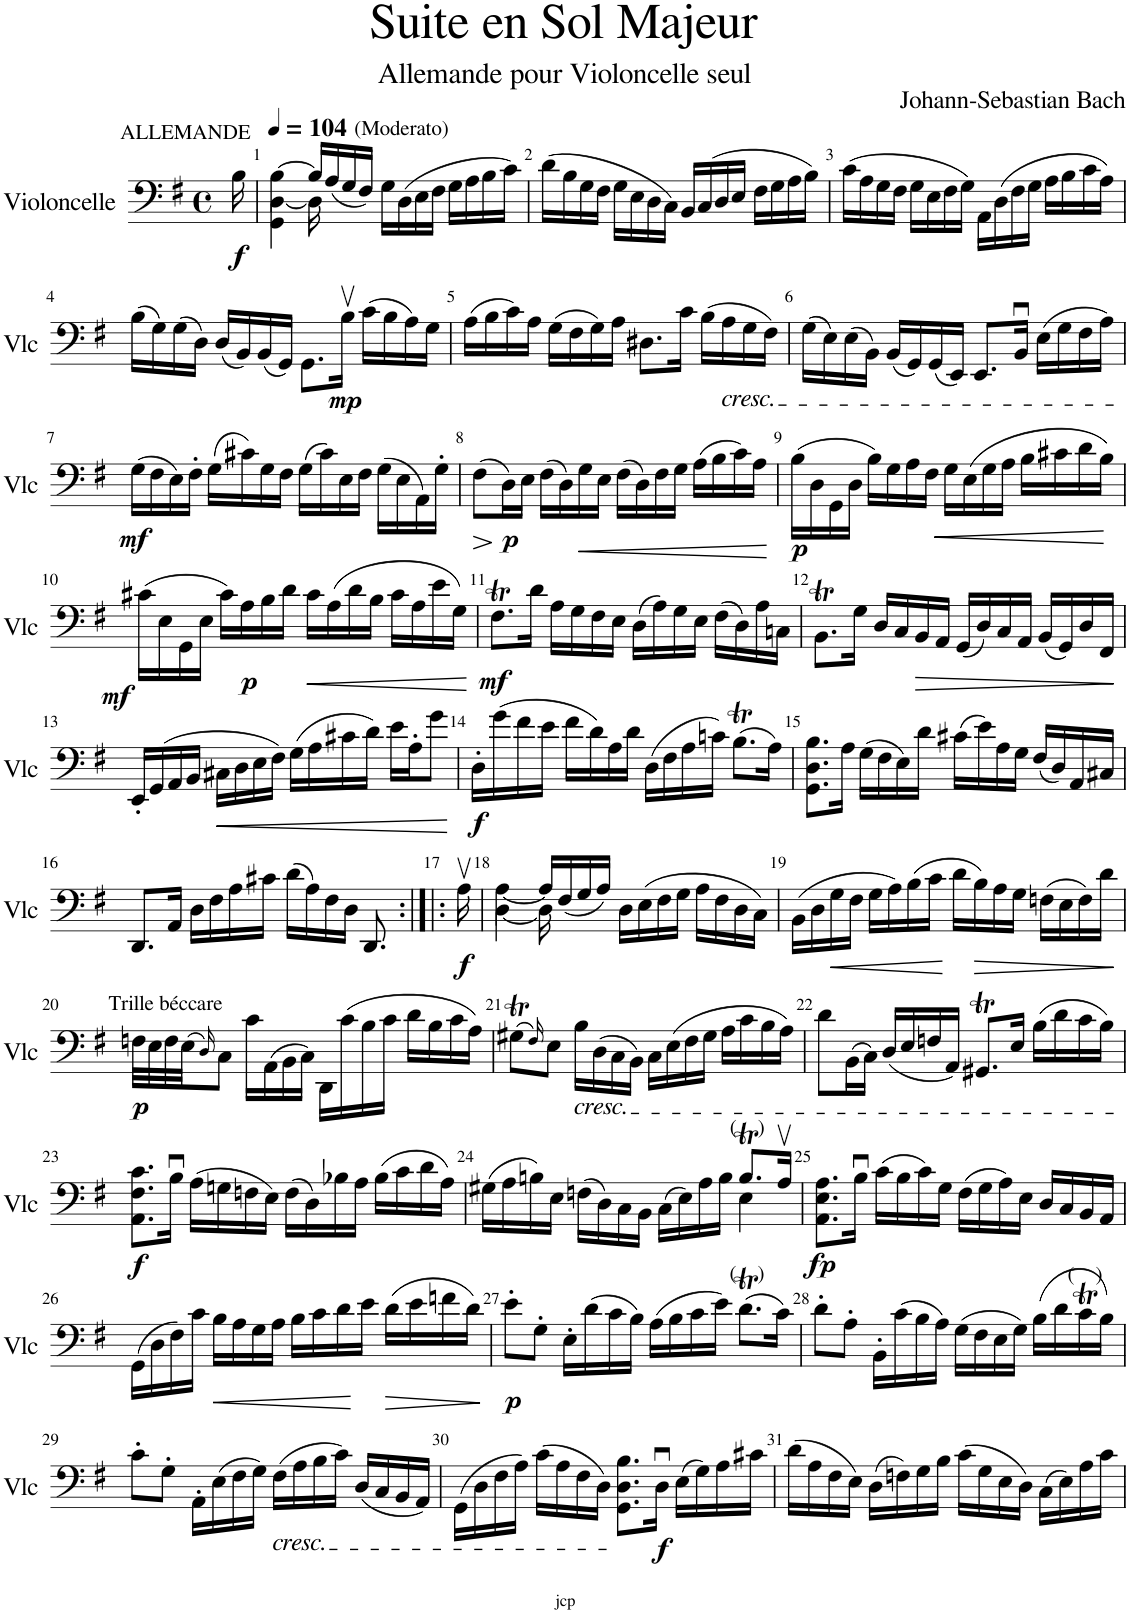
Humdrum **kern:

**kern	**dynam
*part1	*part1
*staff1	*staff1
*I"Violoncelle	*
*I'Vlc	*
*clefF4	*
*k[f#]	*
*M4/4	*
*met(c)	*
*MM104	*
=	=
!LO:TX:a:t=ALLEMANDE	!
!LO:TX:a:t=(Moderato)	!
!	!LO:DY:b
16B\	f
=1	=1
*^	*
[>4B\	4GG\ [4D\	.
16B/LL]	16D\]	.
(<16A/	2ryy	.
16G/	.	.
16F#/JJ)	.	.
16G\LL	.	.
(>16D\	.	.
16E\	.	.
16F#\JJ	.	.
16G\LL	.	.
16A\	8.ryy	.
16B\	.	.
16c\JJ)	.	.
*v	*v	*
=2	=2
(16d\LL	.
16B\	.
16G\	.
16F#\JJ	.
16G\LL	.
16E\	.
16D\	.
16C\JJ)	.
16BB/LL	.
(16C/	.
16D/	.
16E/JJ	.
16F#\LL	.
16G\	.
16A\	.
16B\JJ)	.
=3	=3
(16c\LL	.
16A\	.
16G\	.
16F#\JJ	.
16G\LL	.
16E\	.
16F#\	.
16G\JJ)	.
16AA\LL	.
(16D\	.
16F#\	.
16G\JJ	.
16A\LL	.
16B\	.
16c\	.
16A\JJ)	.
!!LO:LB:g=z
=4	=4
(16B\LL	.
16G\)	.
(16G\	.
16D\JJ)	.
(16D/LL	.
16BB/)	.
(16BB/	.
16GG/JJ)	.
8.GG\L	.
!	!LO:DY:b
16Bv\Jk	mp
(16c\LL	.
16B\	.
16A\)	.
16G\JJ	.
=5	=5
(16A\LL	.
16B\	.
16c\)	.
16A\JJ	.
(16G\LL	.
16F#\	.
16G\)	.
16A\JJ	.
8.D#X\L	.
16c\Jk	.
(16B\LL	.
!LO:TX:b:i:t=cresc.	!
16A\	.
16G\	.
16F#\JJ)	.
=6	=6
(16G\LL	.
16E\)	.
(16E\	.
16BB\JJ)	.
(16BB/LL	.
16GG/)	.
(16GG/	.
16EE/JJ)	.
8.EE/L	.
16BBu/Jk	.
(16E\LL	.
16G\	.
16F#\	.
16A\JJ)	.
!!LO:LB:g=z
=7	=7
!	!LO:DY:b
(16G\LL	mf
16F#\	.
16E\)	.
16F#'\JJ	.
(16G\LL	.
16c#X\)	.
16G\	.
16F#\JJ	.
(16G\LL	.
16c#\)	.
16E\	.
16F#\JJ	.
(16G\LL	.
16E\	.
16AA\)	.
16G'\JJ	.
=8	=8
!	!LO:HP:b
(8F#\L	>
!	!LO:DY:n=1:b
16D\L)	] p
16E\JJ	.
(16F#\LL	.
16D\)	.
!	!LO:HP:b
16G\	<
16E\JJ	.
(16F#\LL	.
16D\)	.
16F#\	.
16G\JJ	.
(16A\LL	.
16B\	.
16c\)	.
16A\JJ	.
.	[
=9	=9
!	!LO:DY:b
(16B\LL	p
16D\	.
16GG\	.
16D\JJ	.
16B\LL)	.
16G\	.
16A\	.
16F#\JJ	.
!	!LO:HP:b
16G\LL	<
(16E\	.
16G\	.
16A\JJ	.
16B\LL	.
16c#X\	.
16d\	.
16B\JJ)	.
.	[
!!LO:LB:g=z
=10	=10
!	!LO:DY:b
(16c#X\LL	mf
16E\	.
16GG\	.
16E\JJ	.
16c#\LL)	.
!	!LO:DY:b
16A\	p
16B\	.
16d\JJ	.
!	!LO:HP:b
16c#\LL	<
(16A\	.
16d\	.
16B\JJ	.
16c#\LL	.
16A\	.
16e\	.
16G\JJ)	.
.	[
=11	=11
!	!LO:DY:b
8.F#t\L	mf
16d\Jk	.
16A\LL	.
16G\	.
16F#\	.
16E\JJ	.
(16D\LL	.
16A\)	.
16G\	.
16E\JJ	.
(16F#\LL	.
16D\)	.
16A\	.
16Cn\JJ	.
=12	=12
8.BBt\L	.
16G\Jk	.
16D/LL	.
16C/	.
!	!LO:HP:b
16BB/	>
16AA/JJ	.
(16GG/LL	.
16D/)	.
16C/	.
16AA/JJ	.
(16BB/LL	.
16GG/)	.
16D/	.
16FF#/JJ	.
.	]
!!LO:LB:g=z
=13	=13
16EE'/LL	.
(16GG/	.
16AA/	.
16BB/JJ	.
!	!LO:HP:b
16C#X\LL	<
16D\	.
16E\	.
16F#\JJ)	.
(16G\LL	.
16A\	.
16c#X\	.
16d\JJ)	.
16e\LL	.
16A'\J	.
8g\J	.
.	[
=14	=14
!	!LO:DY:b
16D'\LL	f
(16g\	.
16f#\	.
16e\JJ	.
16f#\LL	.
16d\)	.
16A\	.
16d\JJ	.
(16D\LL	.
16F#\	.
16A\	.
16cn\JJ)	.
(8.Bt\L	.
16A\Jk)	.
=15	=15
8.GG\ 8.D\ 8.B\L	.
16A\Jk	.
(16G\LL	.
16F#\	.
16E\)	.
16d\JJ	.
(16c#X\LL	.
16e\)	.
16A\	.
16G\JJ	.
(16F#/LL	.
16D/)	.
16AA/	.
16C#X/JJ	.
!!LO:LB:g=z
=16	=16
8.DD/L	.
16AA/Jk	.
16D\LL	.
16F#\	.
16A\	.
16c#X\JJ	.
(16d\LL	.
16A\)	.
16F#\	.
16D\JJ	.
8.DD/	.
=17:|!|:	=17:|!|:
!	!LO:DY:b
16Av\	f
=18	=18
*^	*
[4A\	[4D\	.
16A/LL]	16D\]	.
(<16F#/	2ryy	.
16G/	.	.
16A/JJ)	.	.
16D\LL	.	.
(16E\	.	.
16F#\	.	.
16G\JJ	.	.
16A\LL	.	.
16F#\	8.ryy	.
16D\	.	.
16C\JJ)	.	.
*v	*v	*
=19	=19
(16BB\LL	.
16D\	.
!	!LO:HP:b
16G\	<
16F#\JJ	.
16G\LL	.
16A\)	.
(16B\	.
16c\JJ	.
16d\LL	[
!	!LO:HP:b
16B\)	>
16A\	.
16G\JJ	.
(16Fn\LL	.
16E\	.
16F\)	.
16d\JJ	.
.	]
!!LO:LB:g=z
=20	=20
!LO:TX:a:t=Trille béccare	!
!	!LO:DY:b
32Fn\LLL	p
32E\	.
32F\	.
(32E\JJ	.
16qD/)	.
8C\J	.
16c\LL	.
(16AA\	.
16BB\	.
16C\JJ)	.
16DD\LL	.
(16c\	.
16B\	.
16c\JJ	.
16d\LL	.
16B\	.
16c\	.
16A\JJ)	.
=21	=21
(8G#Xt\L	.
16qF#/)	.
8E\J	.
!LO:TX:b:i:t=cresc.	!
16B\LL	.
(16D\	.
16C\	.
16BB\JJ)	.
16C\LL	.
(16E\	.
16F#\	.
16G#\JJ	.
16A\LL	.
16c\	.
16B\	.
16A\JJ)	.
=22	=22
8d\L	.
(16BB\L	.
16C\JJ)	.
(16D/LL	.
16E/	.
16Fn/	.
16AA/JJ)	.
8.GG#Xt/L	.
16E/Jk	.
(16B\LL	.
16d\	.
16c\	.
16B\JJ)	.
!!LO:LB:g=z
=23	=23
!	!LO:DY:b
8.AA\ 8.F#\ 8.c\L	f
16Bu\Jk	.
(16A\LL	.
16Gn\	.
16Fn\	.
16E\JJ)	.
(16F\LL	.
16D\)	.
16B-X\	.
16A\JJ	.
(16B-\LL	.
16c\	.
16d\	.
16A\JJ)	.
=24	=24
*^	*
(>16G#X\LL	2.ryy	.
16A\	.	.
16Bn\)	.	.
16E\JJ	.	.
(>16Fn\LL	.	.
16D\)	.	.
16C\	.	.
16BB\JJ	.	.
(>16C\LL	.	.
16E\)	.	.
16A\	.	.
16B\JJ	.	.
!LO:TX:a:t=(    )	!	!
8.Bt/L	4E\	.
16Av/Jk	.	.
*v	*v	*
=25	=25
!	!LO:DY:b
8.AA\ 8.E\ 8.A\L	fp
16Bu\Jk	.
(16c\LL	.
16B\	.
16c\)	.
16G\JJ	.
(16F#\LL	.
16G\	.
16A\)	.
16E\JJ	.
16D/LL	.
16C/	.
16BB/	.
16AA/JJ	.
!!LO:LB:g=z
=26	=26
(16GG\LL	.
16D\	.
16F#\)	.
16c\JJ	.
!	!LO:HP:b
16B\LL	<
16A\	.
16G\	.
16A\JJ	.
16B\LL	.
16c\	.
16d\	.
16e\JJ	[
!	!LO:HP:b
(16d\LL	>
16e\	.
16fn\	.
16d\JJ)	.
.	]
=27	=27
!	!LO:DY:b
8e'\L	p
8G'\J	.
16E'\LL	.
(16d\	.
16c\	.
16B\JJ)	.
(16A\LL	.
16B\	.
16c\	.
16e\JJ)	.
!LO:TX:a:t=(    )	!
(8.dT\L	.
16c\Jk)	.
=28	=28
8d'\L	.
8A'\J	.
16BB'\LL	.
(16c\	.
16B\	.
16A\JJ)	.
(16G\LL	.
16F#\	.
16E\	.
16G\JJ)	.
(16B\LL	.
16d\	.
!LO:TX:a:t=(    )	!
16cT\	.
16B\JJ)	.
!!LO:LB:g=z
=29	=29
8c'\L	.
8G'\J	.
16AA'\LL	.
(16E\	.
16F#\	.
16G\JJ)	.
!LO:TX:b:i:t=cresc.	!
(16F#\LL	.
16A\	.
16B\	.
16c\JJ)	.
(16D/LL	.
16C/	.
16BB/	.
16AA/JJ)	.
=30	=30
(16GG\LL	.
16D\	.
16F#\	.
16A\JJ)	.
(16c\LL	.
16A\	.
16F#\	.
16D\JJ)	.
8.GG\ 8.D\ 8.B\L	.
!	!LO:DY:b
16Du\Jk	f
(16E\LL	.
16G\)	.
16A\	.
16c#X\JJ	.
=31	=31
(16d\LL	.
16A\	.
16F#\	.
16E\JJ)	.
(16D\LL	.
16Fn\)	.
16G\	.
16B\JJ	.
(16c\LL	.
16G\	.
16E\	.
16D\JJ)	.
(16C\LL	.
16E\)	.
16A\	.
16c\JJ	.
=	=
*-	*-
